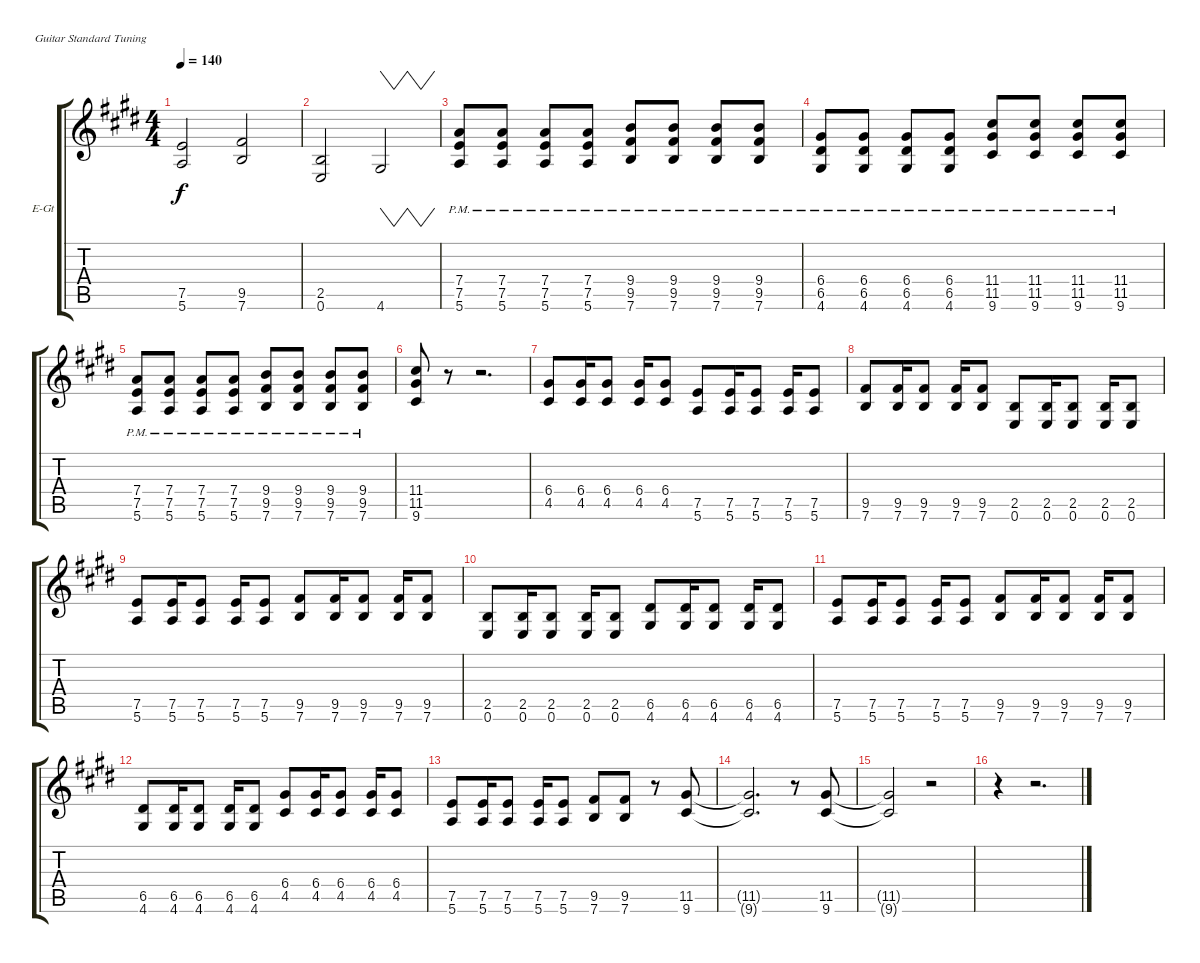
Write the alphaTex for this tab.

\bracketExtendMode groupsimilarinstruments
\firstSystemTrackNameOrientation horizontal
\otherSystemsTrackNameOrientation horizontal
\track ("Guitar R" "E-Gt") {instrument distortionguitar}
\staff {score tabs}
\tuning (E4 B3 G3 D3 A2 E2)
\ts (4 4)
\tempo 140
\clef g2
\ks e
(7.5 5.6).2{dy f} (9.5 7.6).2 |
(2.5 0.6).2 4.6.2{vw} |
(7.4{pm} 7.5{pm} 5.6{pm}).8 (7.4{pm} 7.5{pm} 5.6{pm}).8 (7.4{pm} 7.5{pm} 5.6{pm}).8 (7.4{pm} 7.5{pm} 5.6{pm}).8 (9.4{pm} 9.5{pm} 7.6{pm}).8 (9.4{pm} 9.5{pm} 7.6{pm}).8 (9.4{pm} 9.5{pm} 7.6{pm}).8 (9.4{pm} 9.5{pm} 7.6{pm}).8 |
(6.4{pm} 6.5{pm} 4.6{pm}).8 (6.4{pm} 6.5{pm} 4.6{pm}).8 (6.4{pm} 6.5{pm} 4.6{pm}).8 (6.4{pm} 6.5{pm} 4.6{pm}).8 (11.4{pm} 11.5{pm} 9.6{pm}).8 (11.4{pm} 11.5{pm} 9.6{pm}).8 (11.4{pm} 11.5{pm} 9.6{pm}).8 (11.4{pm} 11.5{pm} 9.6{pm}).8 |
(7.4{pm} 7.5{pm} 5.6{pm}).8 (7.4{pm} 7.5{pm} 5.6{pm}).8 (7.4{pm} 7.5{pm} 5.6{pm}).8 (7.4{pm} 7.5{pm} 5.6{pm}).8 (9.4{pm} 9.5{pm} 7.6{pm}).8 (9.4{pm} 9.5{pm} 7.6{pm}).8 (9.4{pm} 9.5{pm} 7.6{pm}).8 (9.4{pm} 9.5{pm} 7.6{pm}).8 |
(11.4 11.5 9.6).8 r.8 r.2{d} |
(6.4 4.5).8 (6.4 4.5).16 (6.4 4.5).8 (6.4 4.5).16 (6.4 4.5).8 (7.5 5.6).8 (7.5 5.6).16 (7.5 5.6).8 (7.5 5.6).16 (7.5 5.6).8 |
(9.5 7.6).8 (9.5 7.6).16 (9.5 7.6).8 (9.5 7.6).16 (9.5 7.6).8 (2.5 0.6).8 (2.5 0.6).16 (2.5 0.6).8 (2.5 0.6).16 (2.5 0.6).8 |
(7.5 5.6).8 (7.5 5.6).16 (7.5 5.6).8 (7.5 5.6).16 (7.5 5.6).8 (9.5 7.6).8 (9.5 7.6).16 (9.5 7.6).8 (9.5 7.6).16 (9.5 7.6).8 |
(2.5 0.6).8 (2.5 0.6).16 (2.5 0.6).8 (2.5 0.6).16 (2.5 0.6).8 (6.5 4.6).8 (6.5 4.6).16 (6.5 4.6).8 (6.5 4.6).16 (6.5 4.6).8 |
(7.5 5.6).8 (7.5 5.6).16 (7.5 5.6).8 (7.5 5.6).16 (7.5 5.6).8 (9.5 7.6).8 (9.5 7.6).16 (9.5 7.6).8 (9.5 7.6).16 (9.5 7.6).8 |
(6.5 4.6).8 (6.5 4.6).16 (6.5 4.6).8 (6.5 4.6).16 (6.5 4.6).8 (6.4 4.5).8 (6.4 4.5).16 (6.4 4.5).8 (6.4 4.5).16 (6.4 4.5).8 |
(7.5 5.6).8 (7.5 5.6).16 (7.5 5.6).8 (7.5 5.6).16 (7.5 5.6).8 (9.5 7.6).8 (9.5 7.6).8 r.8 (11.5 9.6).8 |
(11.5{t} 9.6{t}).2{d} r.8 (11.5 9.6).8 |
(11.5{t} 9.6{t}).2 r.2 |
r.4 r.2{d}
